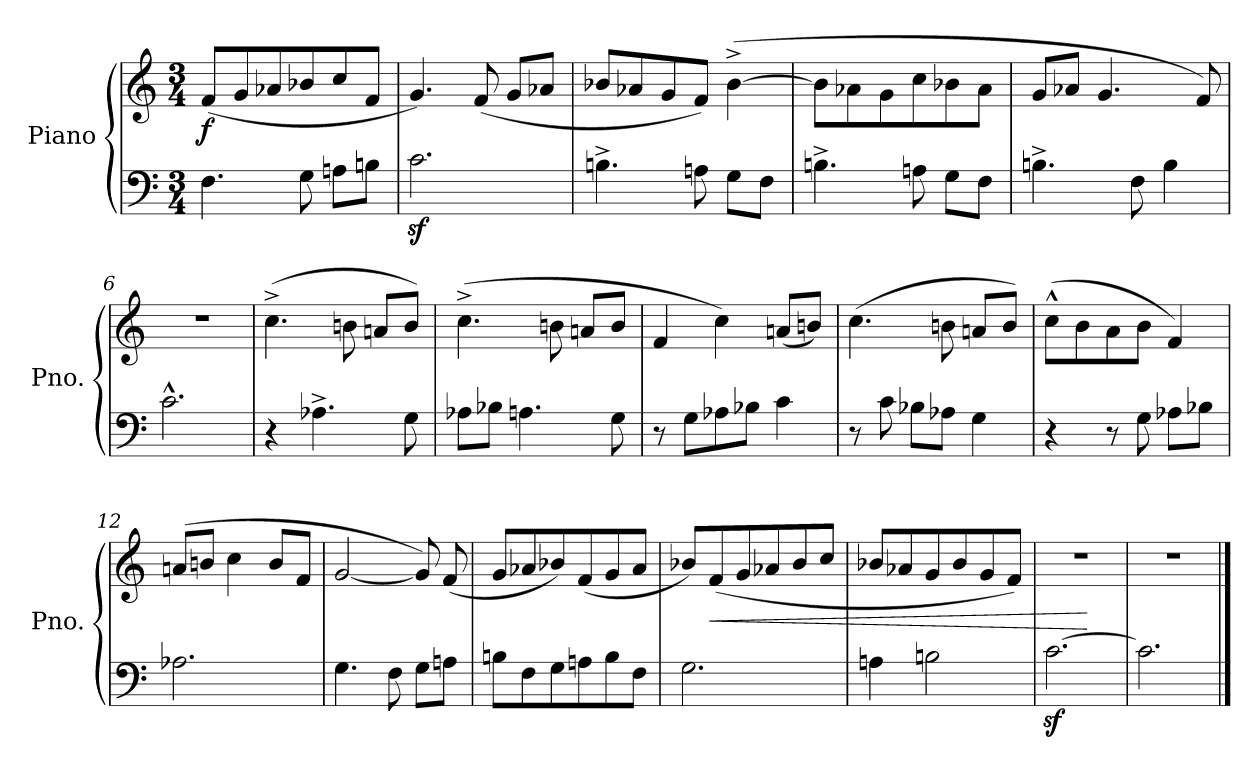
**kern	**kern	**dynam
*part1	*part1	*part1
*staff2	*staff1	*staff1/2
*I"Piano	*	*
*I'Pno.	*	*
*clefF4	*clefG2	*
*k[]	*k[]	*
*M3/4	*M3/4	*
*MM78	*MM78	*
=1	=1	=1
!	!	!LO:DY:b
4.F\	(<8f/L	f
.	8g/	.
.	8a-X/	.
8G\	8b-X/	.
8An\L	8cc/	.
8Bn\J	8f/J	.
=2	=2	=2
2.cz<\	4.g/)	.
.	(<8f/	.
.	8g/L	.
.	8a-X/J	.
=3	=3	=3
4.Bn^\	8b-X/L	.
.	8a-X/	.
.	8g/	.
8An\	8f/J)	.
8G\L	(>[4b-^\	.
8F\J	.	.
=4	=4	=4
4.Bn^\	8b-\L]	.
.	8a-X\	.
.	8g\	.
8An\	8cc\	.
8G\L	8b-X\	.
8F\J	8a-\J	.
=5	=5	=5
4.Bn^\	8g/L	.
.	8a-X/J	.
.	4.g/	.
8F\	.	.
4B\	.	.
.	8f/)	.
=6	=6	=6
2.c^^\	2.r	.
!!LO:LB:g=z
=7	=7	=7
4r	(>4.cc^\	.
4.A-X^\	.	.
.	8bn\	.
.	8an/L	.
8G\	8b/J)	.
=8	=8	=8
8A-X\L	(>4.cc^\	.
8B-X\J	.	.
4.An\	.	.
.	8bn\	.
.	8an/L	.
8G\	8b/J	.
=9	=9	=9
8r	4f/	.
8G\L	.	.
8A-X\	4cc\)	.
8B-X\J	.	.
4c\	(<8an/L	.
.	8bn/J)	.
=10	=10	=10
8r	(>4.cc\	.
8c\	.	.
8B-X\L	.	.
8A-X\J	8bn\	.
4G\	8an/L	.
.	8b/J)	.
=11	=11	=11
4r	(>8cc^^\L	.
.	8b\	.
8r	8a\	.
8G\	8b\J	.
8A-X\L	4f/)	.
8B-X\J	.	.
!!LO:LB:g=z
=12	=12	=12
2.A-X\	(>8an/L	.
.	8bn/J	.
.	4cc\	.
.	8b/L	.
.	8f/J	.
=13	=13	=13
4.G\	[2g/	.
8F\	.	.
8G\L	8g/])	.
8An\J	(<8f/	.
=14	=14	=14
8Bn\L	8g/L	.
8F\	8a-X/	.
8G\	8b-X/)	.
8An\	(<8f/	.
8B\	8g/	.
8F\J	8a-/J	.
=15	=15	=15
2.G\	8b-X/L)	.
!	!	!LO:HP:b
.	(<8f/	<
.	8g/	.
.	8a-X/	.
.	8b-/	.
.	8cc/J	.
=16	=16	=16
4An\	8b-X/L	.
.	8a-X/	.
2Bn\	8g/	.
.	8b-/	.
.	8g/	.
.	8f/J)	.
=17	=17	=17
[2.cz>\	2.r	.
.	.	[
=18	=18	=18
2.c\]	2.r	.
==	==	==
*-	*-	*-
